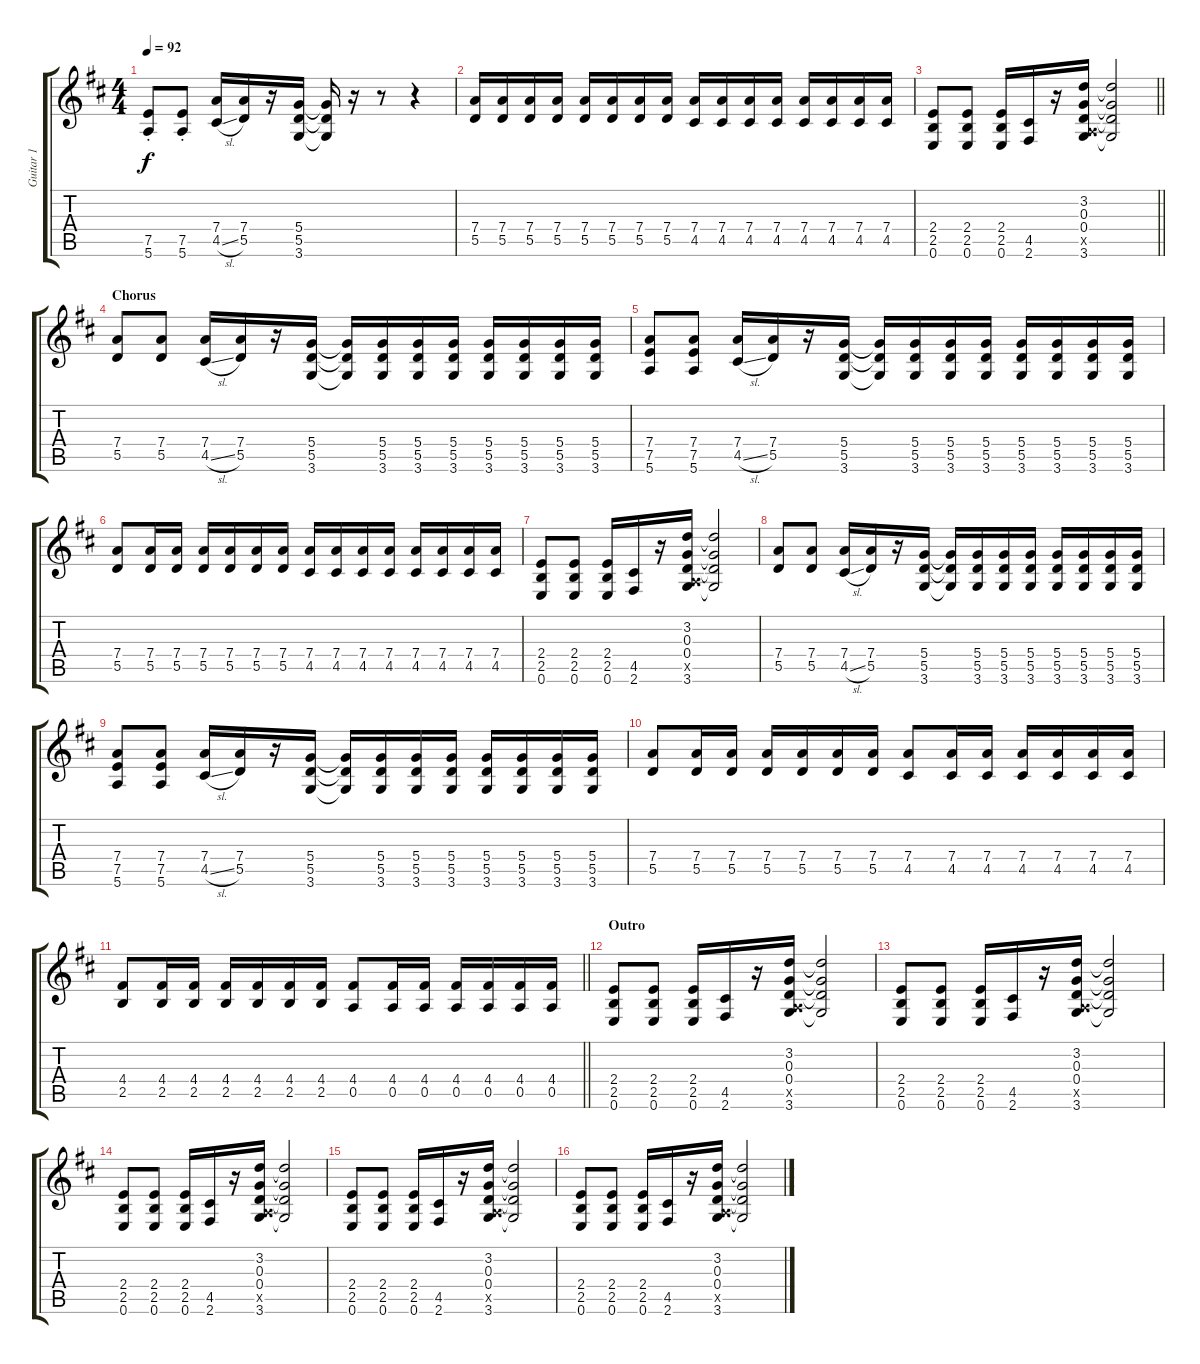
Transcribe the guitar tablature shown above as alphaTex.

\track ("Guitar 1" "Guitar 1") {instrument overdrivenguitar}
\staff {score tabs}
\tuning (E4 B3 G3 D3 A2 E2) {hide}
\ts (4 4)
\tempo 92
\clef g2
\ks d
(7.5{st} 5.6{st}).8{dy f} (7.5{st} 5.6{st}).8 (7.4 4.5{sl}).16 (7.4 5.5).16 r.16 (5.4 5.5 3.6).16 (5.4{t} 5.5{t} 3.6{t}).16 r.16 r.8 r.4 |
(7.4 5.5).16{volume 14 balance 8} (7.4 5.5).16 (7.4 5.5).16 (7.4 5.5).16 (7.4 5.5).16 (7.4 5.5).16 (7.4 5.5).16 (7.4 5.5).16 (7.4 4.5).16 (7.4 4.5).16 (7.4 4.5).16 (7.4 4.5).16 (7.4 4.5).16 (7.4 4.5).16 (7.4 4.5).16 (7.4 4.5).16 |
\barLineRight lightlight
(2.4 2.5 0.6).8 (2.4 2.5 0.6).8 (2.4 2.5 0.6).16 (4.5 2.6).16 r.16 (3.2 0.3 0.4 0.5{x} 3.6).16 (3.2{t} 0.3{t} 0.4{t} 3.6{t}).2 |
\section ("" "Chorus")
(7.4 5.5).8 (7.4 5.5).8 (7.4 4.5{sl}).16 (7.4 5.5).16 r.16 (5.4 5.5 3.6).16 (5.4{t} 5.5{t} 3.6{t}).16 (5.4 5.5 3.6).16 (5.4 5.5 3.6).16 (5.4 5.5 3.6).16 (5.4 5.5 3.6).16 (5.4 5.5 3.6).16 (5.4 5.5 3.6).16 (5.4 5.5 3.6).16 |
(7.4 7.5 5.6).8 (7.4 7.5 5.6).8 (7.4 4.5{sl}).16 (7.4 5.5).16 r.16 (5.4 5.5 3.6).16 (5.4{t} 5.5{t} 3.6{t}).16 (5.4 5.5 3.6).16 (5.4 5.5 3.6).16 (5.4 5.5 3.6).16 (5.4 5.5 3.6).16 (5.4 5.5 3.6).16 (5.4 5.5 3.6).16 (5.4 5.5 3.6).16 |
(7.4 5.5).8 (7.4 5.5).16 (7.4 5.5).16 (7.4 5.5).16 (7.4 5.5).16 (7.4 5.5).16 (7.4 5.5).16 (7.4 4.5).16 (7.4 4.5).16 (7.4 4.5).16 (7.4 4.5).16 (7.4 4.5).16 (7.4 4.5).16 (7.4 4.5).16 (7.4 4.5).16 |
(2.4 2.5 0.6).8 (2.4 2.5 0.6).8 (2.4 2.5 0.6).16 (4.5 2.6).16 r.16 (3.2 0.3 0.4 0.5{x} 3.6).16 (3.2{t} 0.3{t} 0.4{t} 3.6{t}).2 |
(7.4 5.5).8 (7.4 5.5).8 (7.4 4.5{sl}).16 (7.4 5.5).16 r.16 (5.4 5.5 3.6).16 (5.4{t} 5.5{t} 3.6{t}).16 (5.4 5.5 3.6).16 (5.4 5.5 3.6).16 (5.4 5.5 3.6).16 (5.4 5.5 3.6).16 (5.4 5.5 3.6).16 (5.4 5.5 3.6).16 (5.4 5.5 3.6).16 |
(7.4 7.5 5.6).8 (7.4 7.5 5.6).8 (7.4 4.5{sl}).16 (7.4 5.5).16 r.16 (5.4 5.5 3.6).16 (5.4{t} 5.5{t} 3.6{t}).16 (5.4 5.5 3.6).16 (5.4 5.5 3.6).16 (5.4 5.5 3.6).16 (5.4 5.5 3.6).16 (5.4 5.5 3.6).16 (5.4 5.5 3.6).16 (5.4 5.5 3.6).16 |
(7.4 5.5).8 (7.4 5.5).16 (7.4 5.5).16 (7.4 5.5).16 (7.4 5.5).16 (7.4 5.5).16 (7.4 5.5).16 (7.4 4.5).8 (7.4 4.5).16 (7.4 4.5).16 (7.4 4.5).16 (7.4 4.5).16 (7.4 4.5).16 (7.4 4.5).16 |
\barLineRight lightlight
(4.4 2.5).8 (4.4 2.5).16 (4.4 2.5).16 (4.4 2.5).16 (4.4 2.5).16 (4.4 2.5).16 (4.4 2.5).16 (4.4 0.5).8 (4.4 0.5).16 (4.4 0.5).16 (4.4 0.5).16 (4.4 0.5).16 (4.4 0.5).16 (4.4 0.5).16 |
\section ("" "Outro")
(2.4 2.5 0.6).8 (2.4 2.5 0.6).8 (2.4 2.5 0.6).16 (4.5 2.6).16 r.16 (3.2 0.3 0.4 0.5{x} 3.6).16 (3.2{t} 0.3{t} 0.4{t} 3.6{t}).2 |
(2.4 2.5 0.6).8 (2.4 2.5 0.6).8 (2.4 2.5 0.6).16 (4.5 2.6).16 r.16 (3.2 0.3 0.4 0.5{x} 3.6).16 (3.2{t} 0.3{t} 0.4{t} 3.6{t}).2 |
(2.4 2.5 0.6).8 (2.4 2.5 0.6).8 (2.4 2.5 0.6).16 (4.5 2.6).16 r.16 (3.2 0.3 0.4 0.5{x} 3.6).16 (3.2{t} 0.3{t} 0.4{t} 3.6{t}).2 |
(2.4 2.5 0.6).8 (2.4 2.5 0.6).8 (2.4 2.5 0.6).16 (4.5 2.6).16 r.16 (3.2 0.3 0.4 0.5{x} 3.6).16 (3.2{t} 0.3{t} 0.4{t} 3.6{t}).2 |
(2.4 2.5 0.6).8 (2.4 2.5 0.6).8 (2.4 2.5 0.6).16 (4.5 2.6).16 r.16 (3.2 0.3 0.4 0.5{x} 3.6).16 (3.2{t} 0.3{t} 0.4{t} 3.6{t}).2
